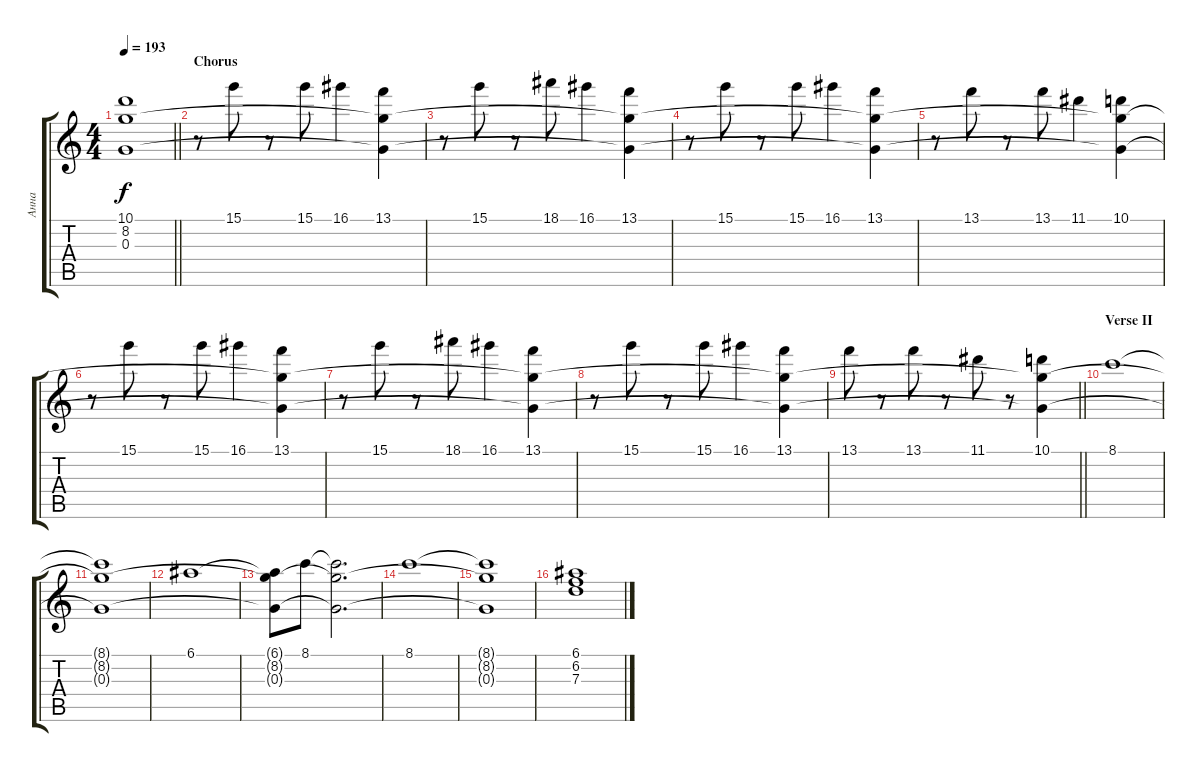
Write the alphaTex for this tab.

\track ("Анна" "Анна") {instrument distortionguitar}
\staff {score tabs}
\tuning (E4 B3 G3 D3 A2 E2) {hide}
\ts (4 4)
\tempo 193
\clef g2
\barLineRight lightlight
\ks c
(10.1{t} 8.2{t} 0.3{t}).1{dy f} |
\section ("" "Chorus")
r.8 15.1.8 r.8 15.1.8 16.1.4 (13.1 8.2{t} 0.3{t}).4 |
r.8 15.1.8 r.8 18.1.8 16.1.4 (13.1 8.2{t} 0.3{t}).4 |
r.8 15.1.8 r.8 15.1.8 16.1.4 (13.1 8.2{t} 0.3{t}).4 |
r.8 13.1.8 r.8 13.1.8 11.1.4 (10.1 8.2{t} 0.3{t}).4 |
r.8 15.1.8 r.8 15.1.8 16.1.4 (13.1 8.2{t} 0.3{t}).4 |
r.8 15.1.8 r.8 18.1.8 16.1.4 (13.1 8.2{t} 0.3{t}).4 |
r.8 15.1.8 r.8 15.1.8 16.1.4 (13.1 8.2{t} 0.3{t}).4 |
\barLineRight lightlight
13.1.8 r.8 13.1.8 r.8 11.1.8 r.8 (10.1 8.2{t} 0.3{t}).4 |
\section ("" "Verse II")
8.1.1 |
(8.1{t} 8.2{t} 0.3{t}).1 |
6.1.1 |
(6.1{t} 8.2{t} 0.3{t}).8 8.1.8 (8.1{t} 8.2{t} 0.3{t}).2{d} |
8.1.1 |
(8.1{t} 8.2{t} 0.3{t}).1 |
(6.1 6.2 7.3).1
